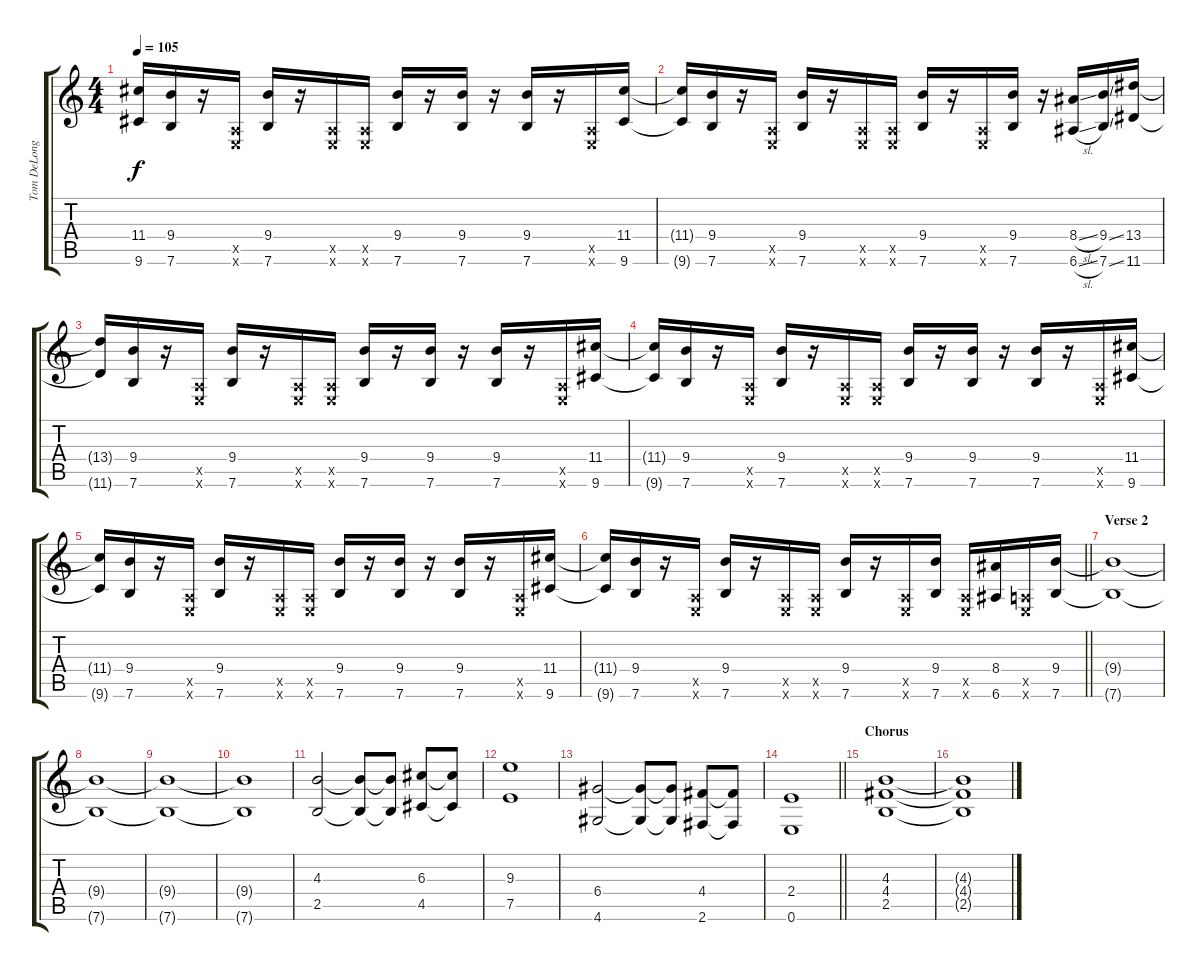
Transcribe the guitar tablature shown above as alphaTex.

\track ("Tom DeLonge (1st Guitar)" "Tom DeLong") {instrument overdrivenguitar}
\staff {score tabs}
\tuning (E4 B3 G3 D3 A2 E2) {hide}
\ts (4 4)
\tempo 105
\clef g2
\ks c
(11.4{t} 9.6{t}).16{dy f} (9.4 7.6).16 r.16 (0.5{x} 0.6{x}).16 (9.4 7.6).16 r.16 (0.5{x} 0.6{x}).16 (0.5{x} 0.6{x}).16 (9.4 7.6).16 r.16 (9.4 7.6).16 r.16 (9.4 7.6).16 r.16 (0.5{x} 0.6{x}).16 (11.4 9.6).16 |
(11.4{t} 9.6{t}).16 (9.4 7.6).16 r.16 (0.5{x} 0.6{x}).16 (9.4 7.6).16 r.16 (0.5{x} 0.6{x}).16 (0.5{x} 0.6{x}).16 (9.4 7.6).16 r.16 (0.5{x} 0.6{x}).16 (9.4 7.6).16 r.16 (8.4{sl} 6.6{sl}).16 (9.4{ss} 7.6{ss}).16 (13.4 11.6).16 |
(13.4{t} 11.6{t}).16 (9.4 7.6).16 r.16 (0.5{x} 0.6{x}).16 (9.4 7.6).16 r.16 (0.5{x} 0.6{x}).16 (0.5{x} 0.6{x}).16 (9.4 7.6).16 r.16 (9.4 7.6).16 r.16 (9.4 7.6).16 r.16 (0.5{x} 0.6{x}).16 (11.4 9.6).16 |
(11.4{t} 9.6{t}).16 (9.4 7.6).16 r.16 (0.5{x} 0.6{x}).16 (9.4 7.6).16 r.16 (0.5{x} 0.6{x}).16 (0.5{x} 0.6{x}).16 (9.4 7.6).16 r.16 (9.4 7.6).16 r.16 (9.4 7.6).16 r.16 (0.5{x} 0.6{x}).16 (11.4 9.6).16 |
(11.4{t} 9.6{t}).16 (9.4 7.6).16 r.16 (0.5{x} 0.6{x}).16 (9.4 7.6).16 r.16 (0.5{x} 0.6{x}).16 (0.5{x} 0.6{x}).16 (9.4 7.6).16 r.16 (9.4 7.6).16 r.16 (9.4 7.6).16 r.16 (0.5{x} 0.6{x}).16 (11.4 9.6).16 |
\barLineRight lightlight
(11.4{t} 9.6{t}).16 (9.4 7.6).16 r.16 (0.5{x} 0.6{x}).16 (9.4 7.6).16 r.16 (0.5{x} 0.6{x}).16 (0.5{x} 0.6{x}).16 (9.4 7.6).16 r.16 (0.5{x} 0.6{x}).16 (9.4 7.6).16 (0.5{x} 0.6{x}).16 (8.4 6.6).16 (0.5{x} 0.6{x}).16 (9.4 7.6).16 |
\section ("" "Verse 2")
(9.4{t} 7.6{t}).1 |
(9.4{t} 7.6{t}).1 |
(9.4{t} 7.6{t}).1 |
(9.4{t} 7.6{t}).1 |
(4.3 2.5).2 (4.3{t} 2.5{t}).8 (4.3{t} 2.5{t}).8 (6.3 4.5).8 (6.3{t} 4.5{t}).8 |
(9.3 7.5).1 |
(6.4 4.6).2 (6.4{t} 4.6{t}).8 (6.4{t} 4.6{t}).8 (4.4 2.6).8 (4.4{t} 2.6{t}).8 |
\barLineRight lightlight
(2.4 0.6).1 |
\section ("" "Chorus")
(4.3 4.4 2.5).1 |
(4.3{t} 4.4{t} 2.5{t}).1
